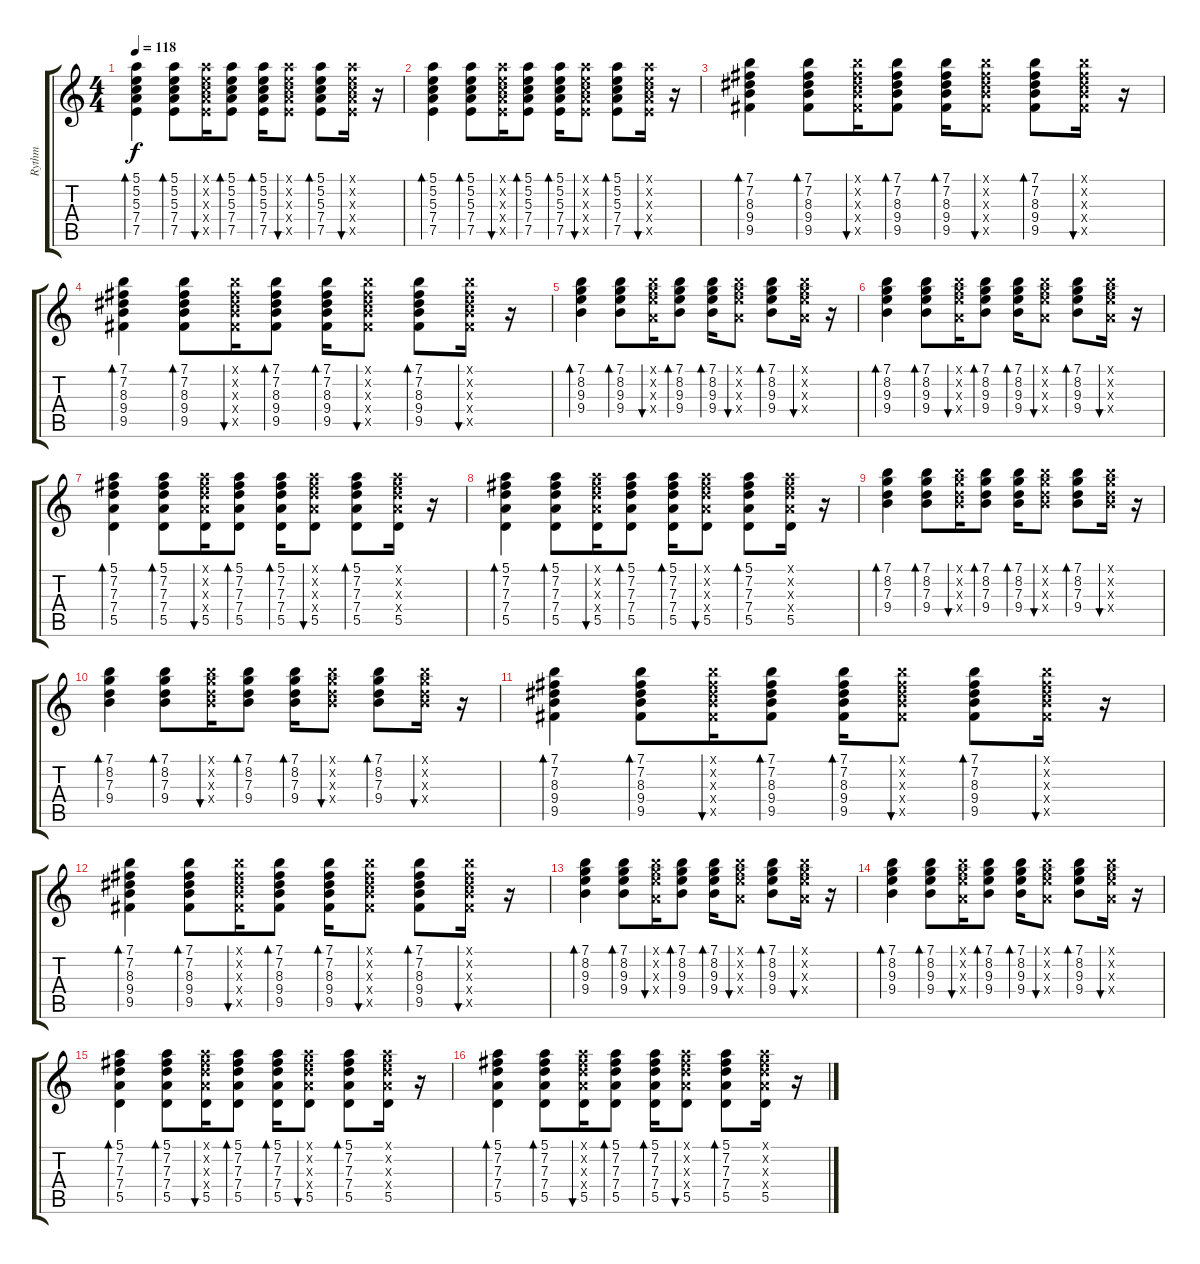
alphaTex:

\track ("Rythm" "Rythm") {instrument acousticguitarsteel}
\staff {score tabs}
\tuning (E4 B3 G3 D3 A2 E2) {hide}
\ts (4 4)
\tempo 118
\clef g2
\ks c
(5.1 5.2 5.3 7.4 7.5).4{bd 60 dy f} (5.1 5.2 5.3 7.4 7.5).8{bd 60} (5.1{x} 5.2{x} 5.3{x} 7.4{x} 7.5{x}).16{bu 60} (5.1 5.2 5.3 7.4 7.5).8{bd 60} (5.1 5.2 5.3 7.4 7.5).16{bd 60} (5.1{x} 5.2{x} 5.3{x} 7.4{x} 7.5{x}).8{bu 60} (5.1 5.2 5.3 7.4 7.5).8{bd 60} (5.1{x} 5.2{x} 5.3{x} 7.4{x} 7.5{x}).16{bu 60} r.16 |
(5.1 5.2 5.3 7.4 7.5).4{bd 60} (5.1 5.2 5.3 7.4 7.5).8{bd 60} (5.1{x} 5.2{x} 5.3{x} 7.4{x} 7.5{x}).16{bu 60} (5.1 5.2 5.3 7.4 7.5).8{bd 60} (5.1 5.2 5.3 7.4 7.5).16{bd 60} (5.1{x} 5.2{x} 5.3{x} 7.4{x} 7.5{x}).8{bu 60} (5.1 5.2 5.3 7.4 7.5).8{bd 60} (5.1{x} 5.2{x} 5.3{x} 7.4{x} 7.5{x}).16{bu 60} r.16 |
(7.1 7.2 8.3 9.4 9.5).4{bd 60} (7.1 7.2 8.3 9.4 9.5).8{bd 60} (7.1{x} 7.2{x} 8.3{x} 9.4{x} 9.5{x}).16{bu 60} (7.1 7.2 8.3 9.4 9.5).8{bd 60} (7.1 7.2 8.3 9.4 9.5).16{bd 60} (7.1{x} 7.2{x} 8.3{x} 9.4{x} 9.5{x}).8{bu 60} (7.1 7.2 8.3 9.4 9.5).8{bd 60} (7.1{x} 7.2{x} 8.3{x} 9.4{x} 9.5{x}).16{bu 60} r.16 |
(7.1 7.2 8.3 9.4 9.5).4{bd 60} (7.1 7.2 8.3 9.4 9.5).8{bd 60} (7.1{x} 7.2{x} 8.3{x} 9.4{x} 9.5{x}).16{bu 60} (7.1 7.2 8.3 9.4 9.5).8{bd 60} (7.1 7.2 8.3 9.4 9.5).16{bd 60} (7.1{x} 7.2{x} 8.3{x} 9.4{x} 9.5{x}).8{bu 60} (7.1 7.2 8.3 9.4 9.5).8{bd 60} (7.1{x} 7.2{x} 8.3{x} 9.4{x} 9.5{x}).16{bu 60} r.16 |
(7.1 8.2 9.3 9.4).4{bd 60} (7.1 8.2 9.3 9.4).8{bd 60} (7.1{x} 8.2{x} 9.3{x} 7.4{x}).16{bu 60} (7.1 8.2 9.3 9.4).8{bd 60} (7.1 8.2 9.3 9.4).16{bd 60} (7.1{x} 8.2{x} 9.3{x} 7.4{x}).8{bu 60} (7.1 8.2 9.3 9.4).8{bd 60} (7.1{x} 8.2{x} 9.3{x} 7.4{x}).16{bu 60} r.16 |
(7.1 8.2 9.3 9.4).4{bd 60} (7.1 8.2 9.3 9.4).8{bd 60} (7.1{x} 8.2{x} 9.3{x} 7.4{x}).16{bu 60} (7.1 8.2 9.3 9.4).8{bd 60} (7.1 8.2 9.3 9.4).16{bd 60} (7.1{x} 8.2{x} 9.3{x} 7.4{x}).8{bu 60} (7.1 8.2 9.3 9.4).8{bd 60} (7.1{x} 8.2{x} 9.3{x} 7.4{x}).16{bu 60} r.16 |
(5.1 7.2 7.3 7.4 5.5).4{bd 60} (5.1 7.2 7.3 7.4 5.5).8{bd 60} (5.1{x} 7.2{x} 7.3{x} 7.4{x} 5.5).16{bu 60} (5.1 7.2 7.3 7.4 5.5).8{bd 60} (5.1 7.2 7.3 7.4 5.5).16{bd 60} (5.1{x} 7.2{x} 7.3{x} 7.4{x} 5.5).8{bu 60} (5.1 7.2 7.3 7.4 5.5).8{bd 60} (5.1{x} 7.2{x} 7.3{x} 7.4{x} 5.5).16 r.16 |
(5.1 7.2 7.3 7.4 5.5).4{bd 60} (5.1 7.2 7.3 7.4 5.5).8{bd 60} (5.1{x} 7.2{x} 7.3{x} 7.4{x} 5.5).16{bu 60} (5.1 7.2 7.3 7.4 5.5).8{bd 60} (5.1 7.2 7.3 7.4 5.5).16{bd 60} (5.1{x} 7.2{x} 7.3{x} 7.4{x} 5.5).8{bu 60} (5.1 7.2 7.3 7.4 5.5).8{bd 60} (5.1{x} 7.2{x} 7.3{x} 7.4{x} 5.5).16 r.16 |
(7.1 8.2 7.3 9.4).4{bd 60} (7.1 8.2 7.3 9.4).8{bd 60} (7.1{x} 8.2{x} 7.3{x} 9.4{x}).16{bu 60} (7.1 8.2 7.3 9.4).8{bd 60} (7.1 8.2 7.3 9.4).16{bd 60} (7.1{x} 8.2{x} 7.3{x} 9.4{x}).8{bu 60} (7.1 8.2 7.3 9.4).8{bd 60} (7.1{x} 8.2{x} 7.3{x} 9.4{x}).16{bu 60} r.16 |
(7.1 8.2 7.3 9.4).4{bd 60} (7.1 8.2 7.3 9.4).8{bd 60} (7.1{x} 8.2{x} 7.3{x} 9.4{x}).16{bu 60} (7.1 8.2 7.3 9.4).8{bd 60} (7.1 8.2 7.3 9.4).16{bd 60} (7.1{x} 8.2{x} 7.3{x} 9.4{x}).8{bu 60} (7.1 8.2 7.3 9.4).8{bd 60} (7.1{x} 8.2{x} 7.3{x} 9.4{x}).16{bu 60} r.16 |
(7.1 7.2 8.3 9.4 9.5).4{bd 60} (7.1 7.2 8.3 9.4 9.5).8{bd 60} (7.1{x} 7.2{x} 8.3{x} 9.4{x} 9.5{x}).16{bu 60} (7.1 7.2 8.3 9.4 9.5).8{bd 60} (7.1 7.2 8.3 9.4 9.5).16{bd 60} (7.1{x} 7.2{x} 8.3{x} 9.4{x} 9.5{x}).8{bu 60} (7.1 7.2 8.3 9.4 9.5).8{bd 60} (7.1{x} 7.2{x} 8.3{x} 9.4{x} 9.5{x}).16{bu 60} r.16 |
(7.1 7.2 8.3 9.4 9.5).4{bd 60} (7.1 7.2 8.3 9.4 9.5).8{bd 60} (7.1{x} 7.2{x} 8.3{x} 9.4{x} 9.5{x}).16{bu 60} (7.1 7.2 8.3 9.4 9.5).8{bd 60} (7.1 7.2 8.3 9.4 9.5).16{bd 60} (7.1{x} 7.2{x} 8.3{x} 9.4{x} 9.5{x}).8{bu 60} (7.1 7.2 8.3 9.4 9.5).8{bd 60} (7.1{x} 7.2{x} 8.3{x} 9.4{x} 9.5{x}).16{bu 60} r.16 |
(7.1 8.2 9.3 9.4).4{bd 60 volume 13} (7.1 8.2 9.3 9.4).8{bd 60} (7.1{x} 8.2{x} 9.3{x} 7.4{x}).16{bu 60} (7.1 8.2 9.3 9.4).8{bd 60} (7.1 8.2 9.3 9.4).16{bd 60} (7.1{x} 8.2{x} 9.3{x} 7.4{x}).8{bu 60} (7.1 8.2 9.3 9.4).8{bd 60} (7.1{x} 8.2{x} 9.3{x} 7.4{x}).16{bu 60} r.16 |
(7.1 8.2 9.3 9.4).4{bd 60 volume 10} (7.1 8.2 9.3 9.4).8{bd 60} (7.1{x} 8.2{x} 9.3{x} 7.4{x}).16{bu 60} (7.1 8.2 9.3 9.4).8{bd 60} (7.1 8.2 9.3 9.4).16{bd 60} (7.1{x} 8.2{x} 9.3{x} 7.4{x}).8{bu 60} (7.1 8.2 9.3 9.4).8{bd 60} (7.1{x} 8.2{x} 9.3{x} 7.4{x}).16{bu 60} r.16 |
(5.1 7.2 7.3 7.4 5.5).4{bd 60 volume 7} (5.1 7.2 7.3 7.4 5.5).8{bd 60} (5.1{x} 7.2{x} 7.3{x} 7.4{x} 5.5).16{bu 60} (5.1 7.2 7.3 7.4 5.5).8{bd 60} (5.1 7.2 7.3 7.4 5.5).16{bd 60} (5.1{x} 7.2{x} 7.3{x} 7.4{x} 5.5).8{bu 60} (5.1 7.2 7.3 7.4 5.5).8{bd 60} (5.1{x} 7.2{x} 7.3{x} 7.4{x} 5.5).16 r.16 |
(5.1 7.2 7.3 7.4 5.5).4{bd 60 volume 6} (5.1 7.2 7.3 7.4 5.5).8{bd 60} (5.1{x} 7.2{x} 7.3{x} 7.4{x} 5.5).16{bu 60} (5.1 7.2 7.3 7.4 5.5).8{bd 60} (5.1 7.2 7.3 7.4 5.5).16{bd 60} (5.1{x} 7.2{x} 7.3{x} 7.4{x} 5.5).8{bu 60} (5.1 7.2 7.3 7.4 5.5).8{bd 60} (5.1{x} 7.2{x} 7.3{x} 7.4{x} 5.5).16 r.16
